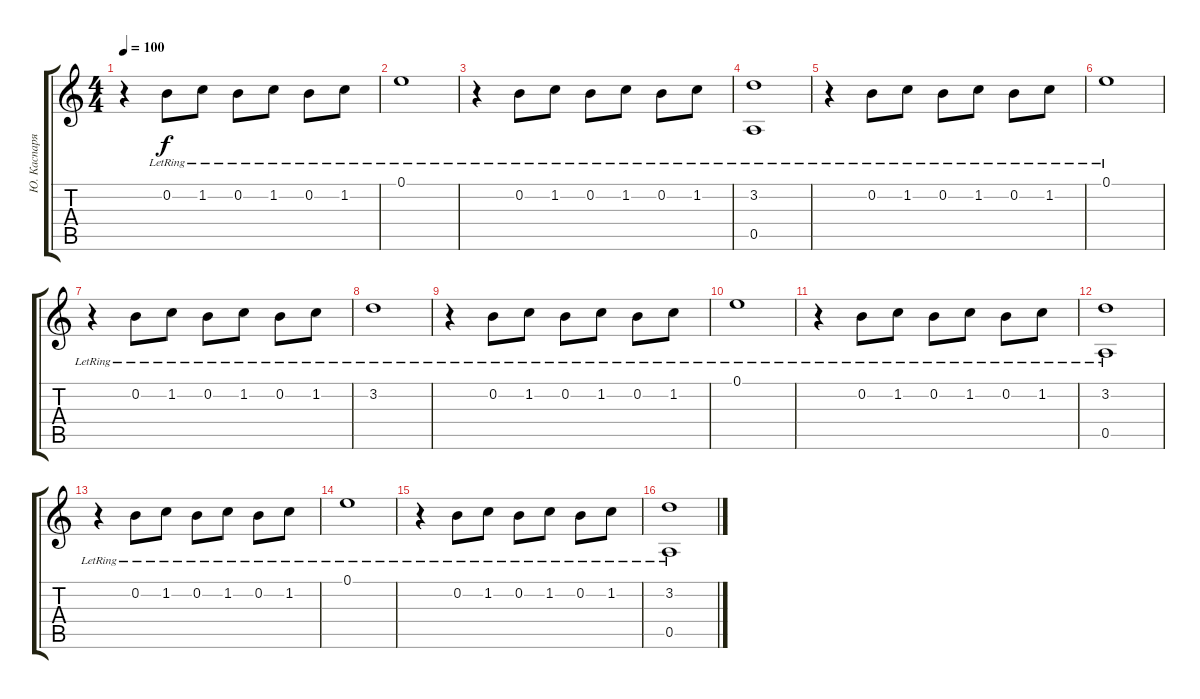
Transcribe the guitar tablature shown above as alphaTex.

\track ("Ю. Каспарян (доп. гитара)" "Ю. Каспаря") {instrument electricguitarclean}
\staff {score tabs}
\tuning (E4 B3 G3 D3 A2 E2) {hide}
\ts (4 4)
\tempo 100
\clef g2
\ks c
r.4{dy f} 0.2{lr}.8 1.2{lr}.8 0.2{lr}.8 1.2{lr}.8 0.2{lr}.8 1.2{lr}.8 |
0.1{lr}.1 |
r.4 0.2{lr}.8 1.2{lr}.8 0.2{lr}.8 1.2{lr}.8 0.2{lr}.8 1.2{lr}.8 |
(3.2{lr} 0.5).1 |
r.4 0.2{lr}.8 1.2{lr}.8 0.2{lr}.8 1.2{lr}.8 0.2{lr}.8 1.2{lr}.8 |
0.1{lr}.1 |
r.4 0.2{lr}.8 1.2{lr}.8 0.2{lr}.8 1.2{lr}.8 0.2{lr}.8 1.2{lr}.8 |
3.2{lr}.1 |
r.4 0.2{lr}.8 1.2{lr}.8 0.2{lr}.8 1.2{lr}.8 0.2{lr}.8 1.2{lr}.8 |
0.1{lr}.1 |
r.4 0.2{lr}.8 1.2{lr}.8 0.2{lr}.8 1.2{lr}.8 0.2{lr}.8 1.2{lr}.8 |
(3.2{lr} 0.5).1 |
r.4 0.2{lr}.8 1.2{lr}.8 0.2{lr}.8 1.2{lr}.8 0.2{lr}.8 1.2{lr}.8 |
0.1{lr}.1 |
r.4 0.2{lr}.8 1.2{lr}.8 0.2{lr}.8 1.2{lr}.8 0.2{lr}.8 1.2{lr}.8 |
(3.2{lr} 0.5).1
